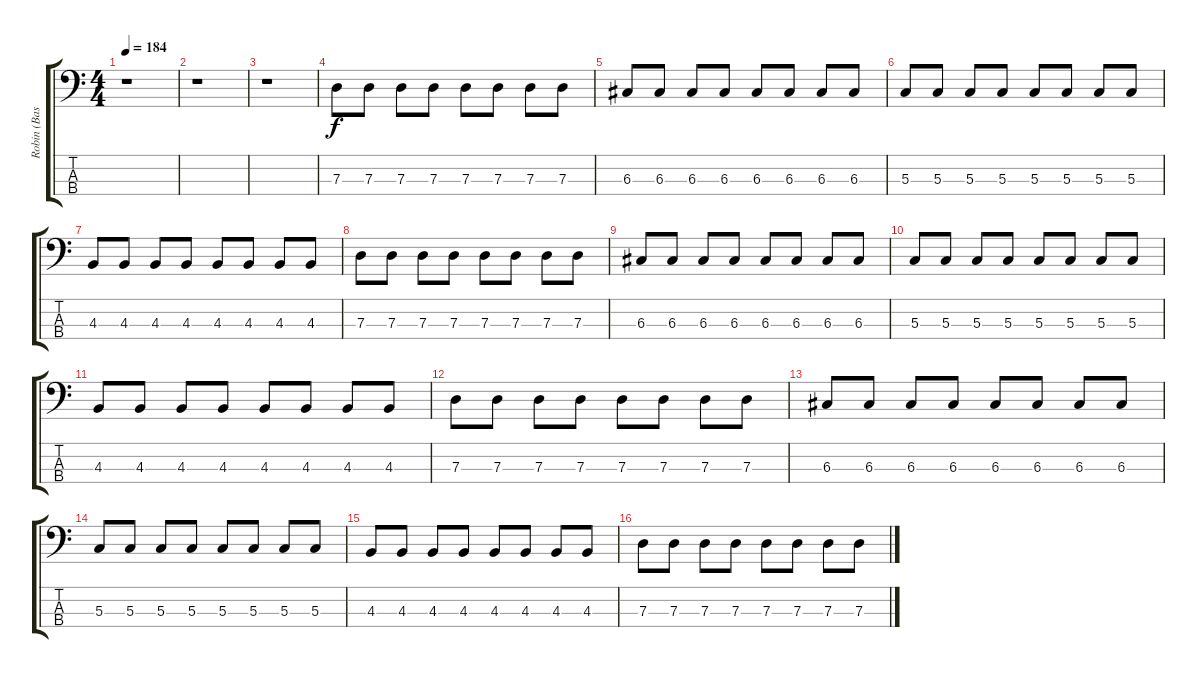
\track ("Robin (Bass)" "Robin (Bas") {instrument electricbasspick}
\staff {score tabs}
\tuning (F2 C2 G1 D1) {hide}
\ts (4 4)
\tempo 184
\clef f4
\ks c
r.1{dy f} |
r.1 |
r.1 |
7.3.8 7.3.8 7.3.8 7.3.8 7.3.8 7.3.8 7.3.8 7.3.8 |
6.3.8 6.3.8 6.3.8 6.3.8 6.3.8 6.3.8 6.3.8 6.3.8 |
5.3.8 5.3.8 5.3.8 5.3.8 5.3.8 5.3.8 5.3.8 5.3.8 |
4.3.8 4.3.8 4.3.8 4.3.8 4.3.8 4.3.8 4.3.8 4.3.8 |
7.3.8 7.3.8 7.3.8 7.3.8 7.3.8 7.3.8 7.3.8 7.3.8 |
6.3.8 6.3.8 6.3.8 6.3.8 6.3.8 6.3.8 6.3.8 6.3.8 |
5.3.8 5.3.8 5.3.8 5.3.8 5.3.8 5.3.8 5.3.8 5.3.8 |
4.3.8 4.3.8 4.3.8 4.3.8 4.3.8 4.3.8 4.3.8 4.3.8 |
7.3.8 7.3.8 7.3.8 7.3.8 7.3.8 7.3.8 7.3.8 7.3.8 |
6.3.8 6.3.8 6.3.8 6.3.8 6.3.8 6.3.8 6.3.8 6.3.8 |
5.3.8 5.3.8 5.3.8 5.3.8 5.3.8 5.3.8 5.3.8 5.3.8 |
4.3.8 4.3.8 4.3.8 4.3.8 4.3.8 4.3.8 4.3.8 4.3.8 |
7.3.8 7.3.8 7.3.8 7.3.8 7.3.8 7.3.8 7.3.8 7.3.8
